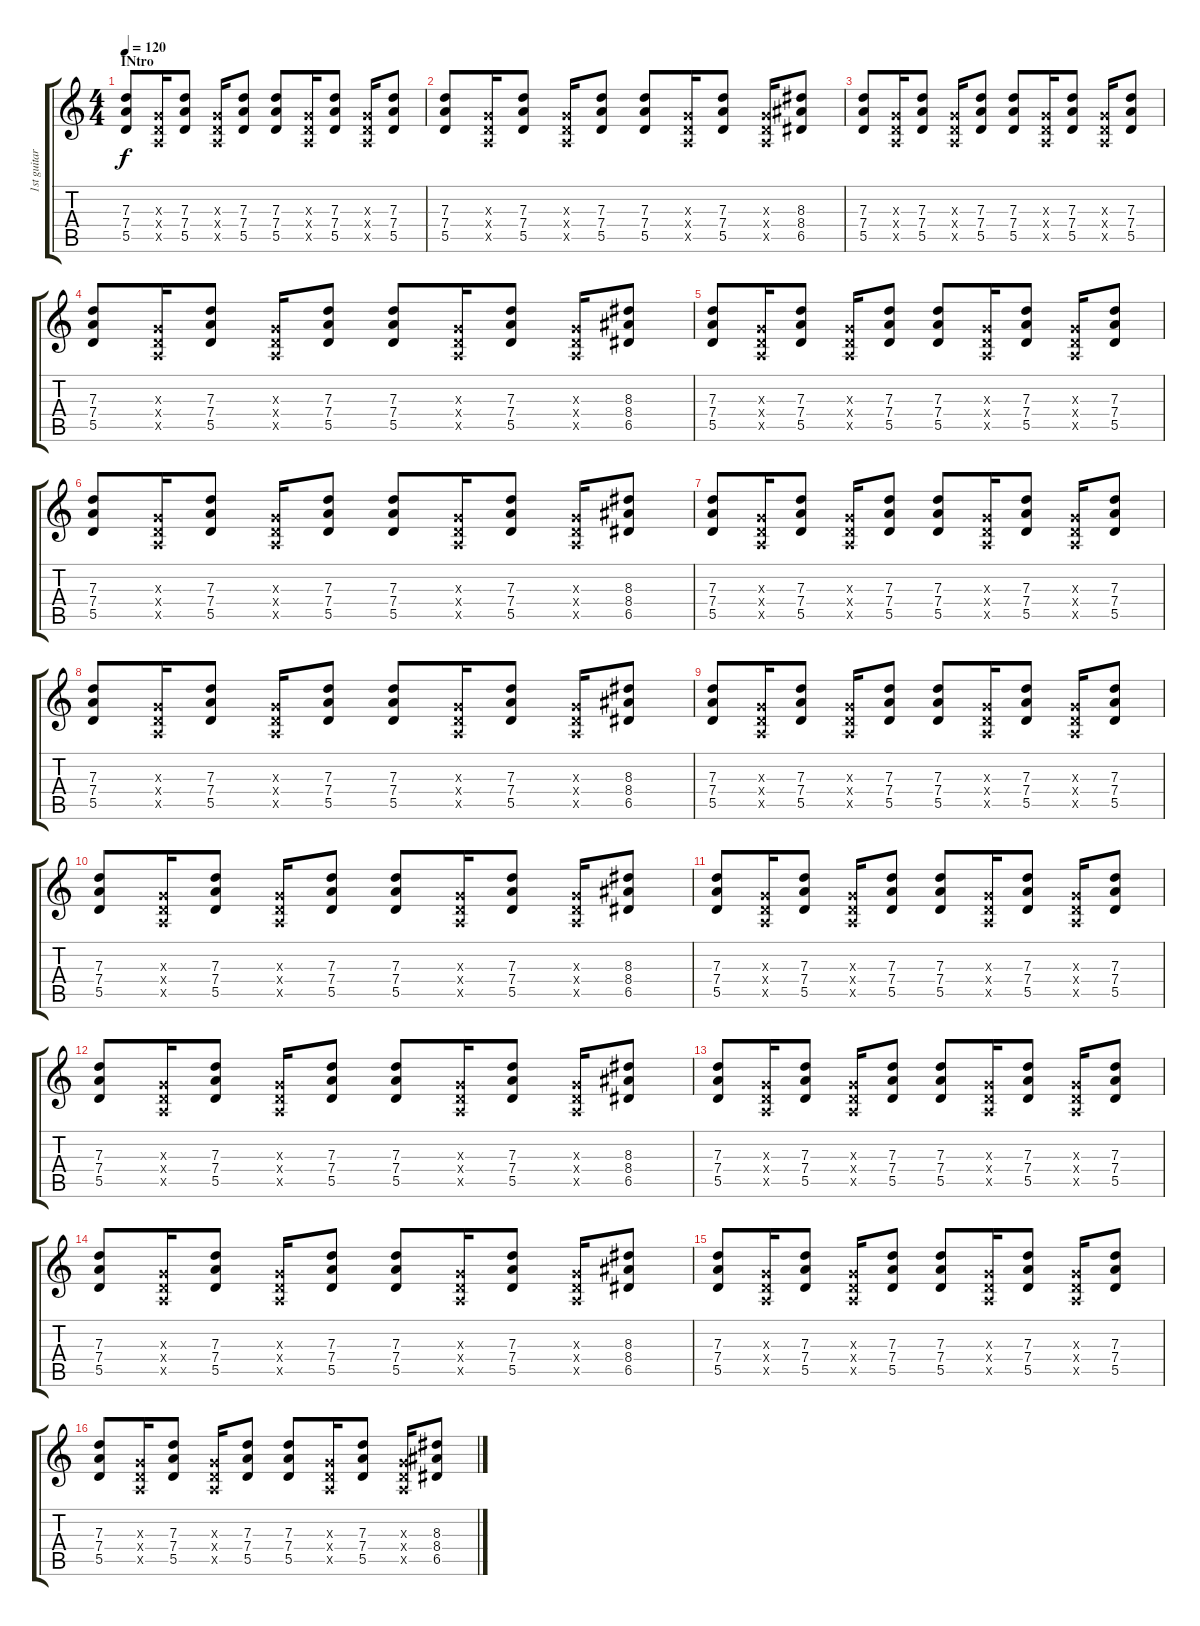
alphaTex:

\track ("1st guitar" "1st guitar") {instrument overdrivenguitar}
\staff {score tabs}
\tuning (E4 B3 G3 D3 A2 E2) {hide}
\ts (4 4)
\section ("" "INtro")
\tempo 120
\clef g2
\ks c
(7.3 7.4 5.5).8{dy f volume 5 instrument overdrivenguitar} (0.3{x} 0.4{x} 0.5{x}).16{volume 16} (7.3 7.4 5.5).8 (0.3{x} 0.4{x} 0.5{x}).16 (7.3 7.4 5.5).8 (7.3 7.4 5.5).8 (0.3{x} 0.4{x} 0.5{x}).16 (7.3 7.4 5.5).8 (0.3{x} 0.4{x} 0.5{x}).16 (7.3 7.4 5.5).8 |
(7.3 7.4 5.5).8 (0.3{x} 0.4{x} 0.5{x}).16 (7.3 7.4 5.5).8 (0.3{x} 0.4{x} 0.5{x}).16 (7.3 7.4 5.5).8 (7.3 7.4 5.5).8 (0.3{x} 0.4{x} 0.5{x}).16 (7.3 7.4 5.5).8 (0.3{x} 0.4{x} 0.5{x}).16 (8.3 8.4 6.5).8 |
(7.3 7.4 5.5).8 (0.3{x} 0.4{x} 0.5{x}).16 (7.3 7.4 5.5).8 (0.3{x} 0.4{x} 0.5{x}).16 (7.3 7.4 5.5).8 (7.3 7.4 5.5).8 (0.3{x} 0.4{x} 0.5{x}).16 (7.3 7.4 5.5).8 (0.3{x} 0.4{x} 0.5{x}).16 (7.3 7.4 5.5).8 |
(7.3 7.4 5.5).8 (0.3{x} 0.4{x} 0.5{x}).16 (7.3 7.4 5.5).8 (0.3{x} 0.4{x} 0.5{x}).16 (7.3 7.4 5.5).8 (7.3 7.4 5.5).8 (0.3{x} 0.4{x} 0.5{x}).16 (7.3 7.4 5.5).8 (0.3{x} 0.4{x} 0.5{x}).16 (8.3 8.4 6.5).8 |
(7.3 7.4 5.5).8 (0.3{x} 0.4{x} 0.5{x}).16 (7.3 7.4 5.5).8 (0.3{x} 0.4{x} 0.5{x}).16 (7.3 7.4 5.5).8 (7.3 7.4 5.5).8 (0.3{x} 0.4{x} 0.5{x}).16 (7.3 7.4 5.5).8 (0.3{x} 0.4{x} 0.5{x}).16 (7.3 7.4 5.5).8 |
(7.3 7.4 5.5).8 (0.3{x} 0.4{x} 0.5{x}).16 (7.3 7.4 5.5).8 (0.3{x} 0.4{x} 0.5{x}).16 (7.3 7.4 5.5).8 (7.3 7.4 5.5).8 (0.3{x} 0.4{x} 0.5{x}).16 (7.3 7.4 5.5).8 (0.3{x} 0.4{x} 0.5{x}).16 (8.3 8.4 6.5).8 |
(7.3 7.4 5.5).8 (0.3{x} 0.4{x} 0.5{x}).16 (7.3 7.4 5.5).8 (0.3{x} 0.4{x} 0.5{x}).16 (7.3 7.4 5.5).8 (7.3 7.4 5.5).8 (0.3{x} 0.4{x} 0.5{x}).16 (7.3 7.4 5.5).8 (0.3{x} 0.4{x} 0.5{x}).16 (7.3 7.4 5.5).8 |
(7.3 7.4 5.5).8 (0.3{x} 0.4{x} 0.5{x}).16 (7.3 7.4 5.5).8 (0.3{x} 0.4{x} 0.5{x}).16 (7.3 7.4 5.5).8 (7.3 7.4 5.5).8 (0.3{x} 0.4{x} 0.5{x}).16 (7.3 7.4 5.5).8 (0.3{x} 0.4{x} 0.5{x}).16 (8.3 8.4 6.5).8 |
(7.3 7.4 5.5).8 (0.3{x} 0.4{x} 0.5{x}).16 (7.3 7.4 5.5).8 (0.3{x} 0.4{x} 0.5{x}).16 (7.3 7.4 5.5).8 (7.3 7.4 5.5).8 (0.3{x} 0.4{x} 0.5{x}).16 (7.3 7.4 5.5).8 (0.3{x} 0.4{x} 0.5{x}).16 (7.3 7.4 5.5).8 |
(7.3 7.4 5.5).8 (0.3{x} 0.4{x} 0.5{x}).16 (7.3 7.4 5.5).8 (0.3{x} 0.4{x} 0.5{x}).16 (7.3 7.4 5.5).8 (7.3 7.4 5.5).8 (0.3{x} 0.4{x} 0.5{x}).16 (7.3 7.4 5.5).8 (0.3{x} 0.4{x} 0.5{x}).16 (8.3 8.4 6.5).8 |
(7.3 7.4 5.5).8 (0.3{x} 0.4{x} 0.5{x}).16 (7.3 7.4 5.5).8 (0.3{x} 0.4{x} 0.5{x}).16 (7.3 7.4 5.5).8 (7.3 7.4 5.5).8 (0.3{x} 0.4{x} 0.5{x}).16 (7.3 7.4 5.5).8 (0.3{x} 0.4{x} 0.5{x}).16 (7.3 7.4 5.5).8 |
(7.3 7.4 5.5).8 (0.3{x} 0.4{x} 0.5{x}).16 (7.3 7.4 5.5).8 (0.3{x} 0.4{x} 0.5{x}).16 (7.3 7.4 5.5).8 (7.3 7.4 5.5).8 (0.3{x} 0.4{x} 0.5{x}).16 (7.3 7.4 5.5).8 (0.3{x} 0.4{x} 0.5{x}).16 (8.3 8.4 6.5).8 |
(7.3 7.4 5.5).8 (0.3{x} 0.4{x} 0.5{x}).16 (7.3 7.4 5.5).8 (0.3{x} 0.4{x} 0.5{x}).16 (7.3 7.4 5.5).8 (7.3 7.4 5.5).8 (0.3{x} 0.4{x} 0.5{x}).16 (7.3 7.4 5.5).8 (0.3{x} 0.4{x} 0.5{x}).16 (7.3 7.4 5.5).8 |
(7.3 7.4 5.5).8 (0.3{x} 0.4{x} 0.5{x}).16 (7.3 7.4 5.5).8 (0.3{x} 0.4{x} 0.5{x}).16 (7.3 7.4 5.5).8 (7.3 7.4 5.5).8 (0.3{x} 0.4{x} 0.5{x}).16 (7.3 7.4 5.5).8 (0.3{x} 0.4{x} 0.5{x}).16 (8.3 8.4 6.5).8 |
(7.3 7.4 5.5).8 (0.3{x} 0.4{x} 0.5{x}).16 (7.3 7.4 5.5).8 (0.3{x} 0.4{x} 0.5{x}).16 (7.3 7.4 5.5).8 (7.3 7.4 5.5).8 (0.3{x} 0.4{x} 0.5{x}).16 (7.3 7.4 5.5).8 (0.3{x} 0.4{x} 0.5{x}).16 (7.3 7.4 5.5).8 |
(7.3 7.4 5.5).8 (0.3{x} 0.4{x} 0.5{x}).16 (7.3 7.4 5.5).8 (0.3{x} 0.4{x} 0.5{x}).16 (7.3 7.4 5.5).8 (7.3 7.4 5.5).8 (0.3{x} 0.4{x} 0.5{x}).16 (7.3 7.4 5.5).8 (0.3{x} 0.4{x} 0.5{x}).16 (8.3 8.4 6.5).8
